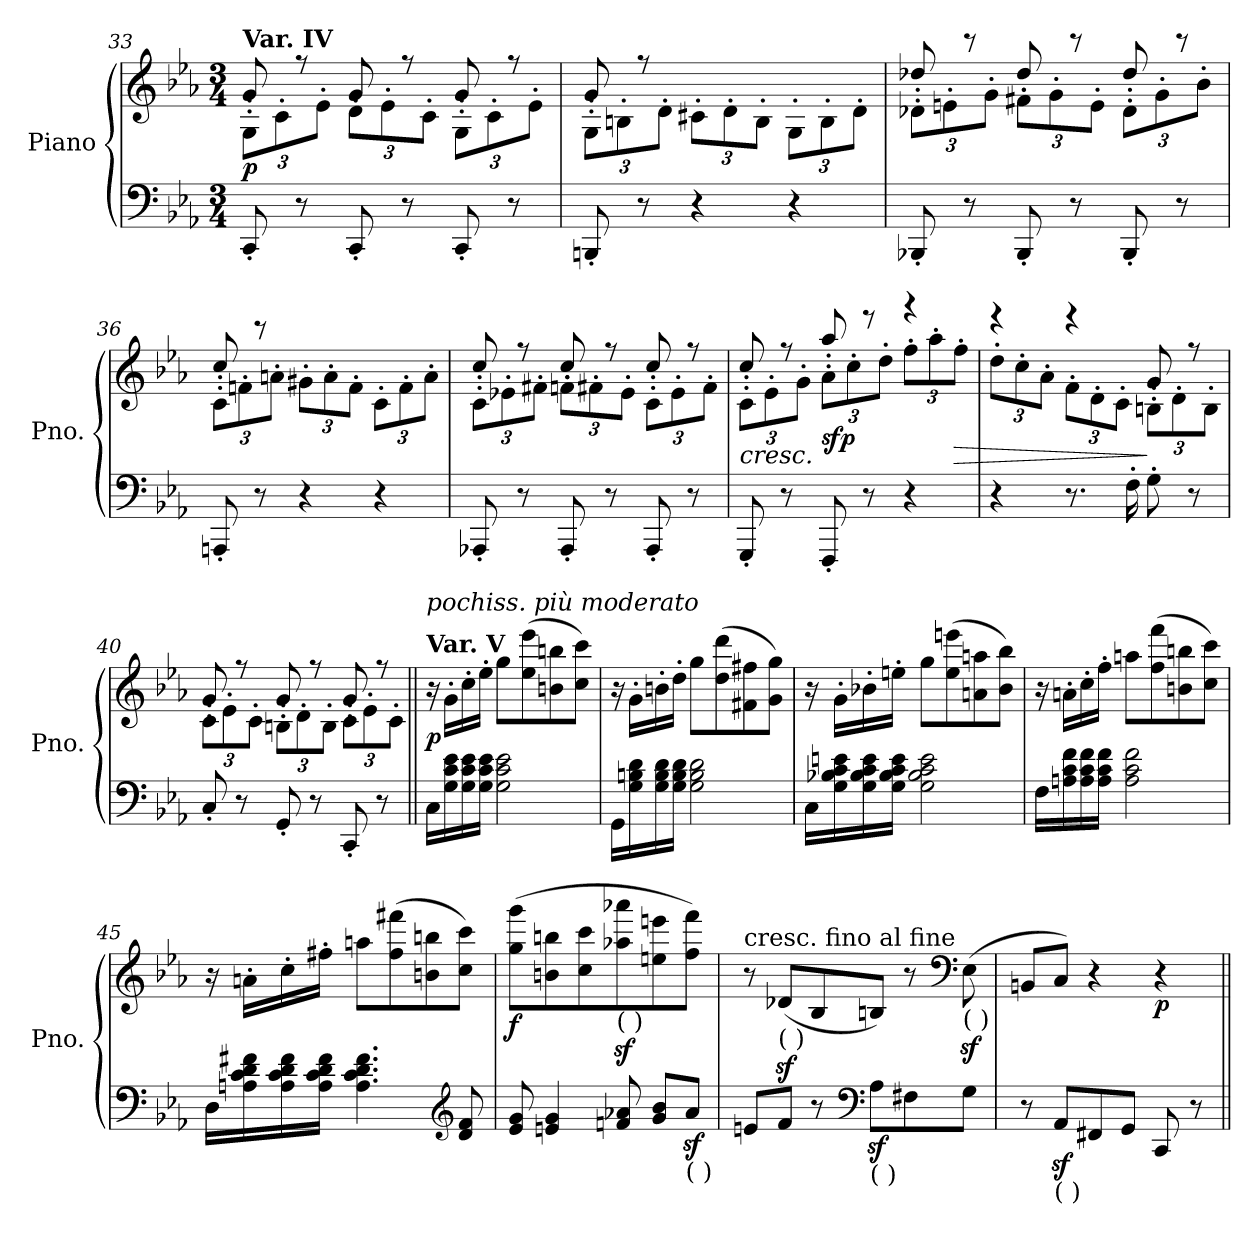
**kern	**kern	**dynam
*part1	*part1	*part1
*staff2	*staff1	*staff1/2
*I"Piano	*	*
*I'Pno.	*	*
!!LO:PB:g=z
*clefF4	*clefG2	*
*k[b-e-a-]	*k[b-e-a-]	*
*M3/4	*M3/4	*
*	*Xbrackettup	*
=33	=33	=33
*	*^	*
!	!LO:TX:a:B:t=Var. IV	!	!
!	!	!	!LO:DY:b
8CC'/	12G'\L	8g'/	p
.	12c'\	.	.
8r	.	8rff	.
.	12e-'\J	.	.
8CC'/	12d'\L	8g'/	.
.	12e-'\	.	.
8r	.	8rff	.
.	12c'\J	.	.
8CC'/	12G'\L	8g'/	.
.	12c'\	.	.
8r	.	8rff	.
.	12e-'\J	.	.
=34	=34	=34	=34
8BBBn'/	12G'\L	8g'/	.
.	12Bn'\	.	.
8r	.	8rff	.
.	12d'\J	.	.
4r	12c#X'\L	2ryy	.
.	12d'\	.	.
.	12B'\J	.	.
4r	12G'\L	.	.
.	12B'\	.	.
.	12d'\J	.	.
=35	=35	=35	=35
8BBB-X'/	12d-X'\L	8dd-X'/	.
.	12en'\	.	.
8r	.	8rccc	.
.	12g'\J	.	.
8BBB-'/	12f#X'\L	8dd-'/	.
.	12g'\	.	.
8r	.	8rccc	.
.	12e'\J	.	.
8BBB-'/	12d-'\L	8dd-'/	.
.	12g'\	.	.
8r	.	8rccc	.
.	12b-'\J	.	.
!!LO:LB:g=z	!!
=36	=36	=36	=36
8AAAn'/	12c'\L	8cc'/	.
.	12fn'\	.	.
8r	.	8rccc	.
.	12an'\J	.	.
4r	12g#X'\L	2ryy	.
.	12a'\	.	.
.	12f'\J	.	.
4r	12c'\L	.	.
.	12f'\	.	.
.	12a'\J	.	.
!!LO:LB:g=z	!!
=37	=37	=37	=37
8AAA-X'/	12c'\L	8cc'/	.
.	12e-X'\	.	.
8r	.	8rff	.
.	12f#X'\J	.	.
8AAA-'/	12fn<'\L	8cc'/	.
.	12f#X'\	.	.
8r	.	8rff	.
.	12e-'\J	.	.
8AAA-'/	12c'\L	8cc'/	.
.	12e-'\	.	.
8r	.	8rff	.
.	12f#'\J	.	.
=38	=38	=38	=38
!	!	!	!LO:HP:b
8GGG'/	12c'\L	8cc'/	<
.	12e-'\	.	.
8r	.	8rff	.
.	12g'\J	.	.
!	!	!	!LO:DY:b
8FFF'/	12a-'\L	8aa-'/	sfp
.	12cc'\	.	.
8r	.	8reee	.
.	12dd<'\J	.	.
4r	12ff'\L	4rggg	[
.	12aa-'\	.	.
!	!	!	!LO:HP:b
.	12ff'\J	.	>
=39	=39	=39	=39
4r	12dd'\L	4reee	.
.	12cc<'\	.	.
.	12a-'\J	.	.
8.r	12f'\L	4reee	.
.	12d'\	.	.
.	12c'\J	.	.
16F'\	.	.	.
8G'\	12Bn'\L	8g'/	]
.	12d'\	.	.
8r	.	8rff	.
.	12B'\J	.	.
!!LO:LB:g=z	!!
=40	=40	=40	=40
8C'/	12c'\L	8g'/	.
.	12e-'\	.	.
8r	.	8rff	.
.	12c'\J	.	.
8GG'/	12Bn'\L	8g'/	.
.	12d'\	.	.
8r	.	8rff	.
.	12B'\J	.	.
8CC'/	12c'\L	8g'/	.
.	12e-'\	.	.
8r	.	8rff	.
.	12c'\J	.	.
*	*v	*v	*
!!LO:LB:g=z
=41||	=41||	=41||
!	!LO:TX:a:B:t=Var. V	!
!	!LO:TX:a:i:t=pochiss. più moderato	!
!	!	!LO:DY:a=2
16C\LL	16r	p
16G\ 16c\ 16e-\	16g'\LL	.
16G\ 16c\ 16e-\	16cc'\	.
16G\ 16c\ 16e-\JJ	16ee-'\JJ	.
2G\ 2c\ 2e-\	8gg\L	.
.	(>8ee-\ 8eee-\	.
.	8bn\ 8bbn\	.
.	8cc\ 8ccc\J)	.
=42	=42	=42
16GG\LL	16r	.
16G\ 16Bn\ 16d\	16g'\LL	.
16G\ 16B\ 16d\	16bn'\	.
16G\ 16B\ 16d\JJ	16dd'\JJ	.
2G\ 2B\ 2d\	8gg\L	.
.	(>8dd\ 8ddd\	.
.	8f#X\ 8ff#X\	.
.	8g\ 8gg\J)	.
=43	=43	=43
16C\LL	16r	.
16G\ 16B-X\ 16c\ 16en\	16g'\LL	.
16G\ 16B-\ 16c\ 16e\	16b-X'\	.
16G\ 16B-\ 16c\ 16e\JJ	16een'\JJ	.
2G\ 2B-\ 2c\ 2e\	8gg\L	.
.	(>8ee\ 8eeen\	.
.	8an\ 8aan\	.
.	8b-\ 8bb-\J)	.
!!LO:PB:g=z
=44	=44	=44
16F\LL	16r	.
16An\ 16c\ 16f\	16an'\LL	.
16A\ 16c\ 16f\	16cc'\	.
16A\ 16c\ 16f\JJ	16ff'\JJ	.
2A\ 2c\ 2f\	8aan\L	.
.	(>8ff\ 8fff\	.
.	8bn\ 8bbn\	.
.	8cc\ 8ccc\J)	.
!!LO:LB:g=z
=45	=45	=45
16D\LL	16r	.
16An\ 16c\ 16d\ 16f#X\	16an'\LL	.
16A\ 16c\ 16d\ 16f#\	16cc'\	.
16A\ 16c\ 16d\ 16f#\JJ	16ff#X'\JJ	.
4.A\ 4.c\ 4.d\ 4.f#\	8aan\L	.
.	(>8ff#\ 8fff#X\	.
.	8bn\ 8bbn\	.
*clefG2	*	*
8d/<< 8f#/<<	8cc\ 8ccc\J)	.
=46	=46	=46
!	!	!LO:DY:b
8e-/ 8g/	(>8gg\ 8ggg\L	f
4en/<< 4g/<<	8bn\ 8bbn\	.
.	8cc\ 8ccc\	.
!	!LO:TX:b:t=(  )	!
8fn/<< 8a-X/<<	8aa-X\z< 8aaa-X\z<	.
8g/<< 8b-/<<L	8een\ 8eeen\	.
!LO:TX:b:t=(  )	!	!
8a-z<</J	8ff\ 8fff\J)	.
=47	=47	=47
!	!LO:TX:a:t=cresc. fino al fine	!
8en/L	8r	.
!	!LO:TX:b:t=(  )	!
8f/J	(<8d-Xz</L	.
8r	8B-/	.
*clefF4	*	*
!LO:TX:b:t=(  )	!	!
8A-z<\L	8Bn/J)	.
8F#X\	8r	.
*	*clefF4	*
!	!LO:TX:b:t=(  )	!
8G\J	(>8E-z<\	.
=48	=48	=48
8r	8BBn/L	.
!LO:TX:b:t=(  )	!	!
8AA-z</L	8C/J)	.
8FF#X/	4r	.
8GG/J	.	.
!	!	!LO:DY:b
8CC/	4r	p
8r	.	.
=||	=||	=||
*-	*-	*-
